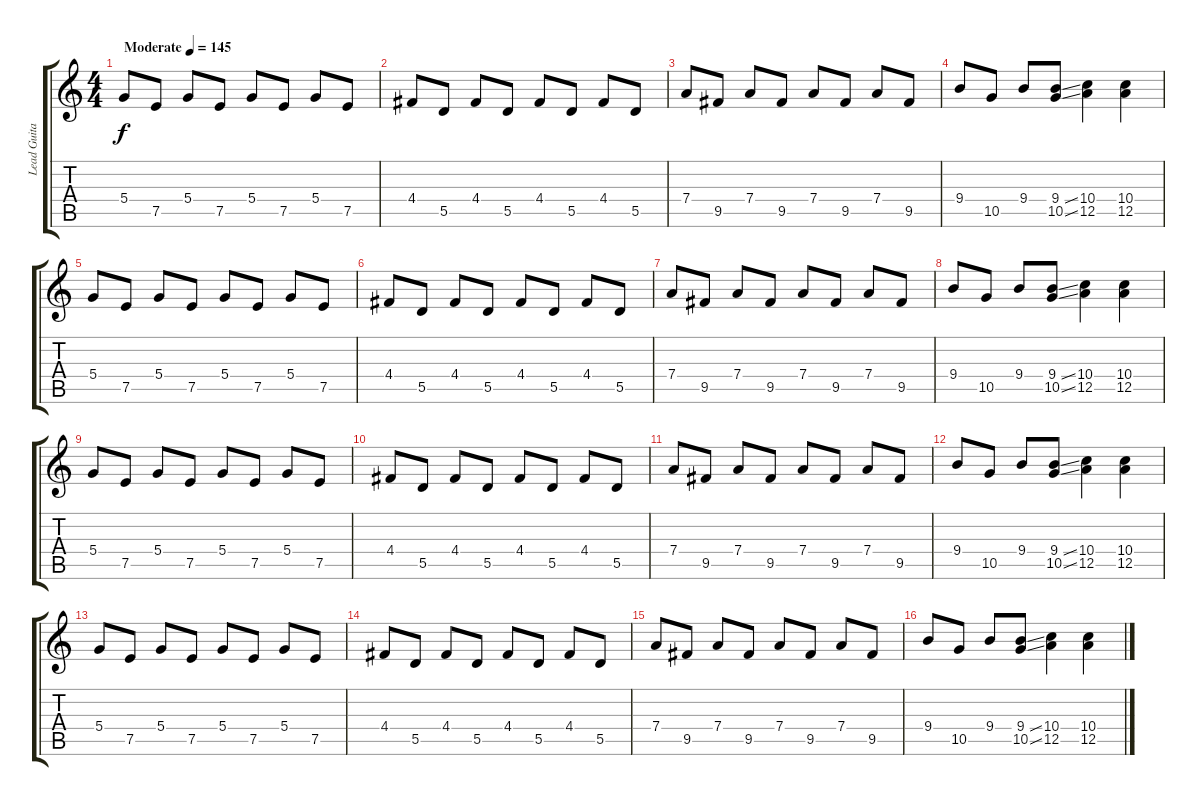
\track ("Lead Guitar" "Lead Guita") {instrument overdrivenguitar}
\staff {score tabs}
\tuning (E4 B3 G3 D3 A2 E2) {hide}
\ts (4 4)
\tempo (145 "Moderate")
\clef g2
\ks c
5.4.8{dy f instrument overdrivenguitar} 7.5.8 5.4.8 7.5.8 5.4.8 7.5.8 5.4.8 7.5.8 |
4.4.8 5.5.8 4.4.8 5.5.8 4.4.8 5.5.8 4.4.8 5.5.8 |
7.4.8 9.5.8 7.4.8 9.5.8 7.4.8 9.5.8 7.4.8 9.5.8 |
9.4.8 10.5.8 9.4.8 (9.4{ss} 10.5{ss}).8 (10.4 12.5).4 (10.4 12.5).4 |
5.4.8 7.5.8 5.4.8 7.5.8 5.4.8 7.5.8 5.4.8 7.5.8 |
4.4.8 5.5.8 4.4.8 5.5.8 4.4.8 5.5.8 4.4.8 5.5.8 |
7.4.8 9.5.8 7.4.8 9.5.8 7.4.8 9.5.8 7.4.8 9.5.8 |
9.4.8 10.5.8 9.4.8 (9.4{ss} 10.5{ss}).8 (10.4 12.5).4 (10.4 12.5).4 |
5.4.8 7.5.8 5.4.8 7.5.8 5.4.8 7.5.8 5.4.8 7.5.8 |
4.4.8 5.5.8 4.4.8 5.5.8 4.4.8 5.5.8 4.4.8 5.5.8 |
7.4.8 9.5.8 7.4.8 9.5.8 7.4.8 9.5.8 7.4.8 9.5.8 |
9.4.8 10.5.8 9.4.8 (9.4{ss} 10.5{ss}).8 (10.4 12.5).4 (10.4 12.5).4 |
5.4.8 7.5.8 5.4.8 7.5.8 5.4.8 7.5.8 5.4.8 7.5.8 |
4.4.8 5.5.8 4.4.8 5.5.8 4.4.8 5.5.8 4.4.8 5.5.8 |
7.4.8 9.5.8 7.4.8 9.5.8 7.4.8 9.5.8 7.4.8 9.5.8 |
9.4.8 10.5.8 9.4.8 (9.4{ss} 10.5{ss}).8 (10.4 12.5).4 (10.4 12.5).4
